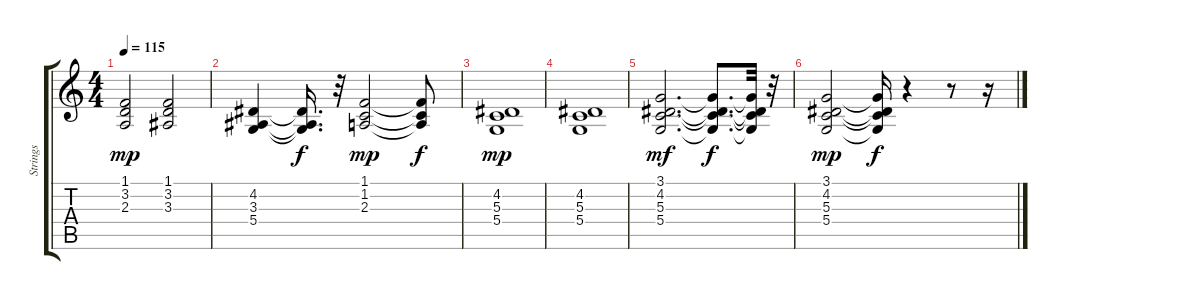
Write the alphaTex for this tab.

\track ("Strings" "Strings") {instrument synthvoice}
\staff {score tabs}
\tuning (E4 B3 G3 D3 A2 E2) {hide}
\ts (4 4)
\tempo 115
\clef g2
\ks c
(1.1 3.2 2.3).2{dy mp} (1.1 3.2 3.3).2 |
(4.2 3.3 5.4).4 (4.2{t} 3.3{t} 5.4{t}).16{d dy f} r.32 (1.1 1.2 2.3).2{dy mp} (1.1{t} 1.2{t} 2.3{t}).8{dy f} |
(4.2 5.3 5.4).1{dy mp} |
(4.2 5.3 5.4).1 |
(3.1 4.2 5.3 5.4).2{d dy mf} (3.1{t} 4.2{t} 5.3{t} 5.4{t}).8{d dy f} (3.1{t} 4.2{t} 5.3{t} 5.4{t}).32 r.32 |
(3.1 4.2 5.3 5.4).2{dy mp} (3.1{t} 4.2{t} 5.3{t} 5.4{t}).16{dy f} r.4 r.8 r.16
